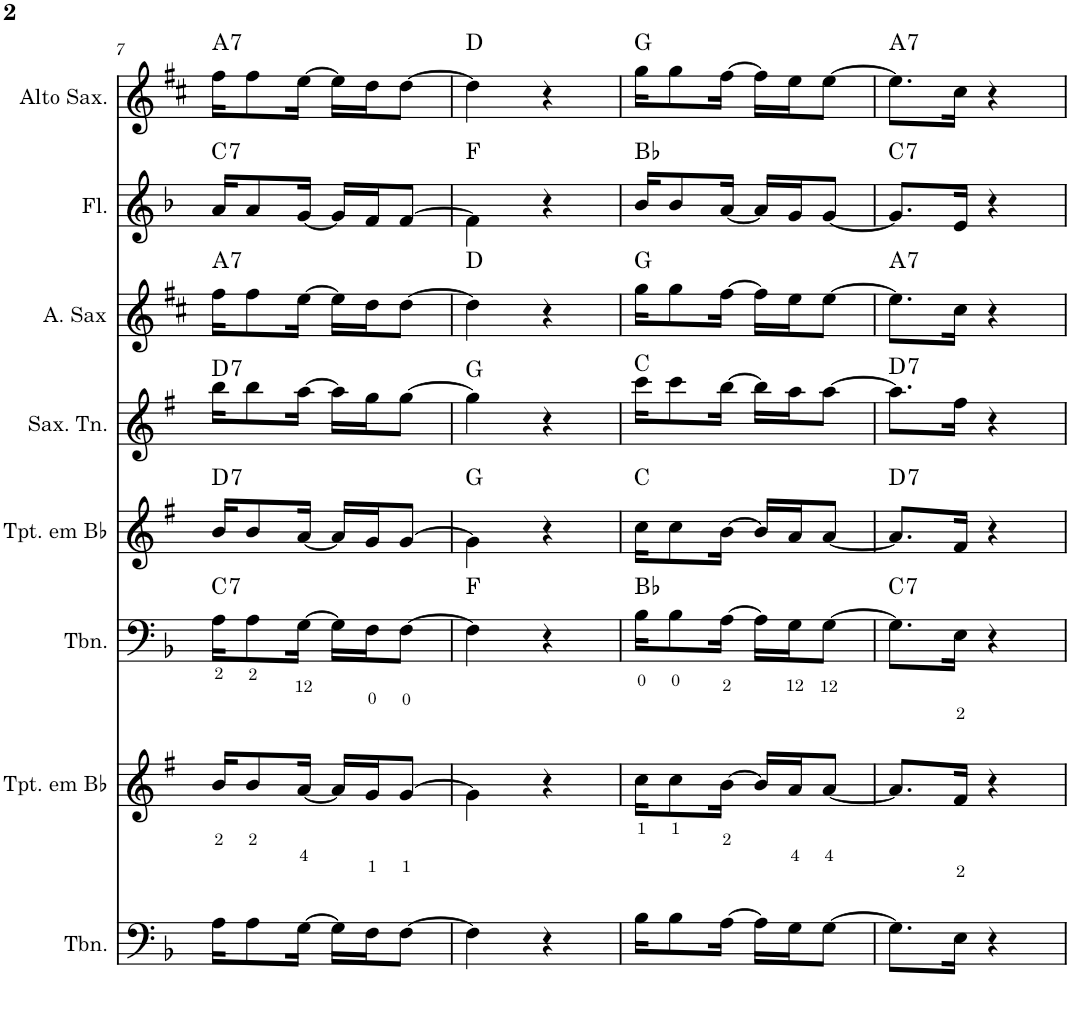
**kern	**kern	**kern	**harte	**kern	**harte	**kern	**harte	**kern	**kern	**harte	**kern	**harte
*part8	*part7	*part6	*part6	*part5	*part5	*part4	*part4	*part3	*part2	*part2	*part1	*part1
*staff8	*staff7	*staff6	*	*staff5	*	*staff4	*	*staff3	*staff2	*	*staff1	*
*I"Trombone	*I"Trompete em Bb	*I"Trombone	*	*I"Trompete em Bb	*	*I"Saxofone Tenor	*	*I"Saxofone Alto	*I"Flauta Transversal	*	*I"Saxofone Alto	*
*I'Tbn.	*I'Tpt. em Bb	*I'Tbn.	*	*I'Tpt. em Bb	*	*I'Sax. Tn.	*	*	*I'Fl.	*	*	*
!!LO:PB:g=z
*clefF4	*clefG2	*clefF4	*	*clefG2	*	*clefG2	*	*clefG2	*clefG2	*	*clefG2	*
*	*Trd1c2	*	*	*Trd1c2	*	*Trd8c14	*	*Trd5c9	*	*	*Trd5c9	*
*k[b-]	*k[f#]	*k[b-]	*	*k[f#]	*	*k[f#]	*	*k[f#c#]	*k[b-]	*	*k[f#c#]	*
*F:	*G:	*F:	*	*G:	*	*G:	*	*D:	*F:	*	*D:	*
*M2/4	*M2/4	*M2/4	*	*M2/4	*	*M2/4	*	*M2/4	*M2/4	*	*M2/4	*
=7	=7	=7	=7	=7	=7	=7	=7	=7	=7	=7	=7	=7
!	!	!	!LO:H:kt=7	!	!LO:H:kt=7	!	!LO:H:kt=7	!	!	!LO:H:kt=7	!	!LO:H:kt=7
16A\KL	16b/KL	16A\KL	C:7	16b/KL	D:7	16bb\KL	D:7	16ff#\KL	16a/KL	C:7	16ff#\KL	A:7
8A\	8b/	8A\	.	8b/	.	8bb\	.	8ff#\	8a/	.	8ff#\	.
[16G\Jk	[16a/Jk	[16G\Jk	.	[16a/Jk	.	[16aa\Jk	.	[16ee\Jk	[16g/Jk	.	[16ee\Jk	.
16G\LL]	16a/LL]	16G\LL]	.	16a/LL]	.	16aa\LL]	.	16ee\LL]	16g/LL]	.	16ee\LL]	.
16F\J	16g/J	16F\J	.	16g/J	.	16gg\J	.	16dd\J	16f/J	.	16dd\J	.
[8F\J	[8g/J	[8F\J	.	[8g/J	.	[8gg\J	.	[8dd\J	[8f/J	.	[8dd\J	.
=8	=8	=8	=8	=8	=8	=8	=8	=8	=8	=8	=8	=8
4F\]	4g\]	4F\]	F:maj	4g\]	G:maj	4gg\]	G:maj	4dd\]	4f\]	F:maj	4dd\]	D:maj
4r	4r	4r	.	4r	.	4r	.	4r	4r	.	4r	.
=9	=9	=9	=9	=9	=9	=9	=9	=9	=9	=9	=9	=9
16B-\KL	16cc\KL	16B-\KL	Bb:maj	16cc\KL	C:maj	16ccc\KL	C:maj	16gg\KL	16b-/KL	Bb:maj	16gg\KL	G:maj
8B-\	8cc\	8B-\	.	8cc\	.	8ccc\	.	8gg\	8b-/	.	8gg\	.
[16A\Jk	[16b\Jk	[16A\Jk	.	[16b\Jk	.	[16bb\Jk	.	[16ff#\Jk	[16a/Jk	.	[16ff#\Jk	.
16A\LL]	16b/LL]	16A\LL]	.	16b/LL]	.	16bb\LL]	.	16ff#\LL]	16a/LL]	.	16ff#\LL]	.
16G\J	16a/J	16G\J	.	16a/J	.	16aa\J	.	16ee\J	16g/J	.	16ee\J	.
[8G\J	[8a/J	[8G\J	.	[8a/J	.	[8aa\J	.	[8ee\J	[8g/J	.	[8ee\J	.
=10	=10	=10	=10	=10	=10	=10	=10	=10	=10	=10	=10	=10
!	!	!	!LO:H:kt=7	!	!LO:H:kt=7	!	!LO:H:kt=7	!	!	!LO:H:kt=7	!	!LO:H:kt=7
8.G\L]	8.a/L]	8.G\L]	C:7	8.a/L]	D:7	8.aa\L]	D:7	8.ee\L]	8.g/L]	C:7	8.ee\L]	A:7
16E\Jk	16f#/Jk	16E\Jk	.	16f#/Jk	.	16ff#\Jk	.	16cc#\Jk	16e/Jk	.	16cc#\Jk	.
4r	4r	4r	.	4r	.	4r	.	4r	4r	.	4r	.
=	=	=	=	=	=	=	=	=	=	=	=	=
*-	*-	*-	*-	*-	*-	*-	*-	*-	*-	*-	*-	*-
